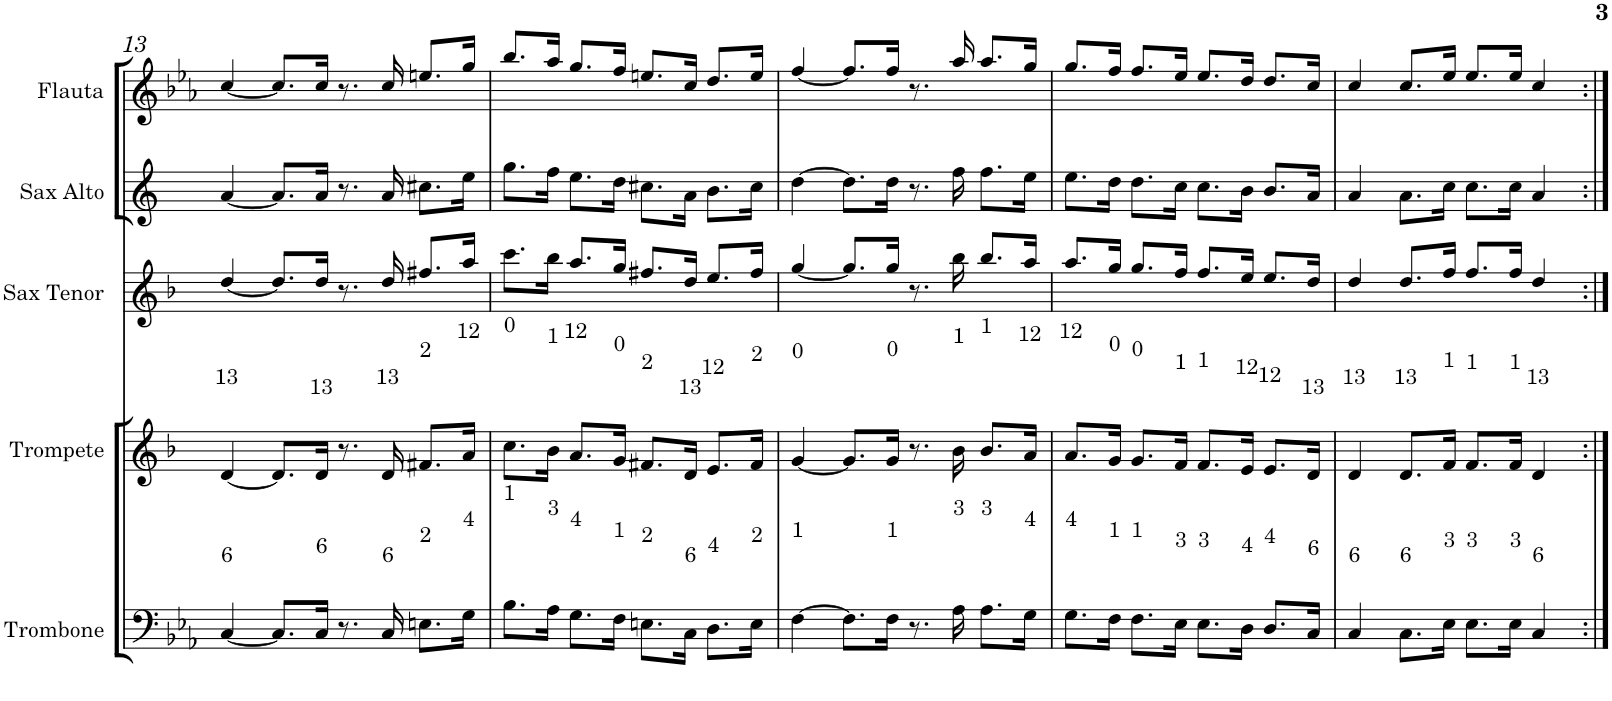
**kern	**kern	**kern	**kern	**kern
*part5	*part4	*part3	*part2	*part1
*staff5	*staff4	*staff3	*staff2	*staff1
*I"Trombone	*I"Trompete	*I"Sax Tenor	*I"Sax Alto	*I"Flauta
*I'Trombone	*I'Trompete	*I'Sax Tenor	*I'Sax Alto	*I'Flauta
!!LO:PB:g=z
*clefF4	*clefG2	*clefG2	*clefG2	*clefG2
*	*Trd1c2	*Trd8c14	*Trd5c9	*
*k[b-e-a-]	*k[b-]	*k[b-]	*k[]	*k[b-e-a-]
*E-:	*F:	*F:	*	*E-:
*M4/4	*M4/4	*M4/4	*M4/4	*M4/4
=13	=13	=13	=13	=13
[<4C/	[<4d/	[<4dd/	[<4a/	[<4cc/
8.C/L]	8.d/L]	8.dd/L]	8.a/L]	8.cc/L]
16C/Jk	16d/Jk	16dd/Jk	16a/Jk	16cc/Jk
8.r	8.r	8.r	8.r	8.r
16C/	16d/	16dd/	16a/	16cc/
8.En\L	8.f#X/L	8.ff#X/L	8.cc#X\L	8.een/L
16G\Jk	16a/Jk	16aa/Jk	16ee\Jk	16gg/Jk
=14	=14	=14	=14	=14
8.B-\L	8.cc\L	8.ccc\L	8.gg\L	8.bb-/L
16A-\Jk	16b-\Jk	16bb-\Jk	16ff\Jk	16aa-/Jk
8.G\L	8.a/L	8.aa/L	8.ee\L	8.gg/L
16F\Jk	16g/Jk	16gg/Jk	16dd\Jk	16ff/Jk
8.En\L	8.f#X/L	8.ff#X/L	8.cc#X\L	8.een/L
16C\Jk	16d/Jk	16dd/Jk	16a\Jk	16cc/Jk
8.D\L	8.e/L	8.ee/L	8.b\L	8.dd/L
16E\Jk	16f#/Jk	16ff#/Jk	16cc#\Jk	16ee/Jk
=15	=15	=15	=15	=15
[>4F\	[<4g/	[<4gg/	[>4dd\	[<4ff/
8.F\L]	8.g/L]	8.gg/L]	8.dd\L]	8.ff/L]
16F\Jk	16g/Jk	16gg/Jk	16dd\Jk	16ff/Jk
8.r	8.r	8.r	8.r	8.r
16A-\	16b-\	16bb-\	16ff\	16aa-/
8.A-\L	8.b-/L	8.bb-/L	8.ff\L	8.aa-/L
16G\Jk	16a/Jk	16aa/Jk	16ee\Jk	16gg/Jk
=16	=16	=16	=16	=16
8.G\L	8.a/L	8.aa/L	8.ee\L	8.gg/L
16F\Jk	16g/Jk	16gg/Jk	16dd\Jk	16ff/Jk
8.F\L	8.g/L	8.gg/L	8.dd\L	8.ff/L
16E-\Jk	16f/Jk	16ff/Jk	16cc\Jk	16ee-/Jk
8.E-\L	8.f/L	8.ff/L	8.cc\L	8.ee-/L
16D\Jk	16e/Jk	16ee/Jk	16b\Jk	16dd/Jk
8.D/L	8.e/L	8.ee/L	8.b/L	8.dd/L
16C/Jk	16d/Jk	16dd/Jk	16a/Jk	16cc/Jk
=17	=17	=17	=17	=17
4C/	4d/	4dd/	4a/	4cc/
8.C\L	8.d/L	8.dd/L	8.a\L	8.cc/L
16E-\Jk	16f/Jk	16ff/Jk	16cc\Jk	16ee-/Jk
8.E-\L	8.f/L	8.ff/L	8.cc\L	8.ee-/L
16E-\Jk	16f/Jk	16ff/Jk	16cc\Jk	16ee-/Jk
4C/	4d/	4dd/	4a/	4cc/
=:|!	=:|!	=:|!	=:|!	=:|!
*-	*-	*-	*-	*-
